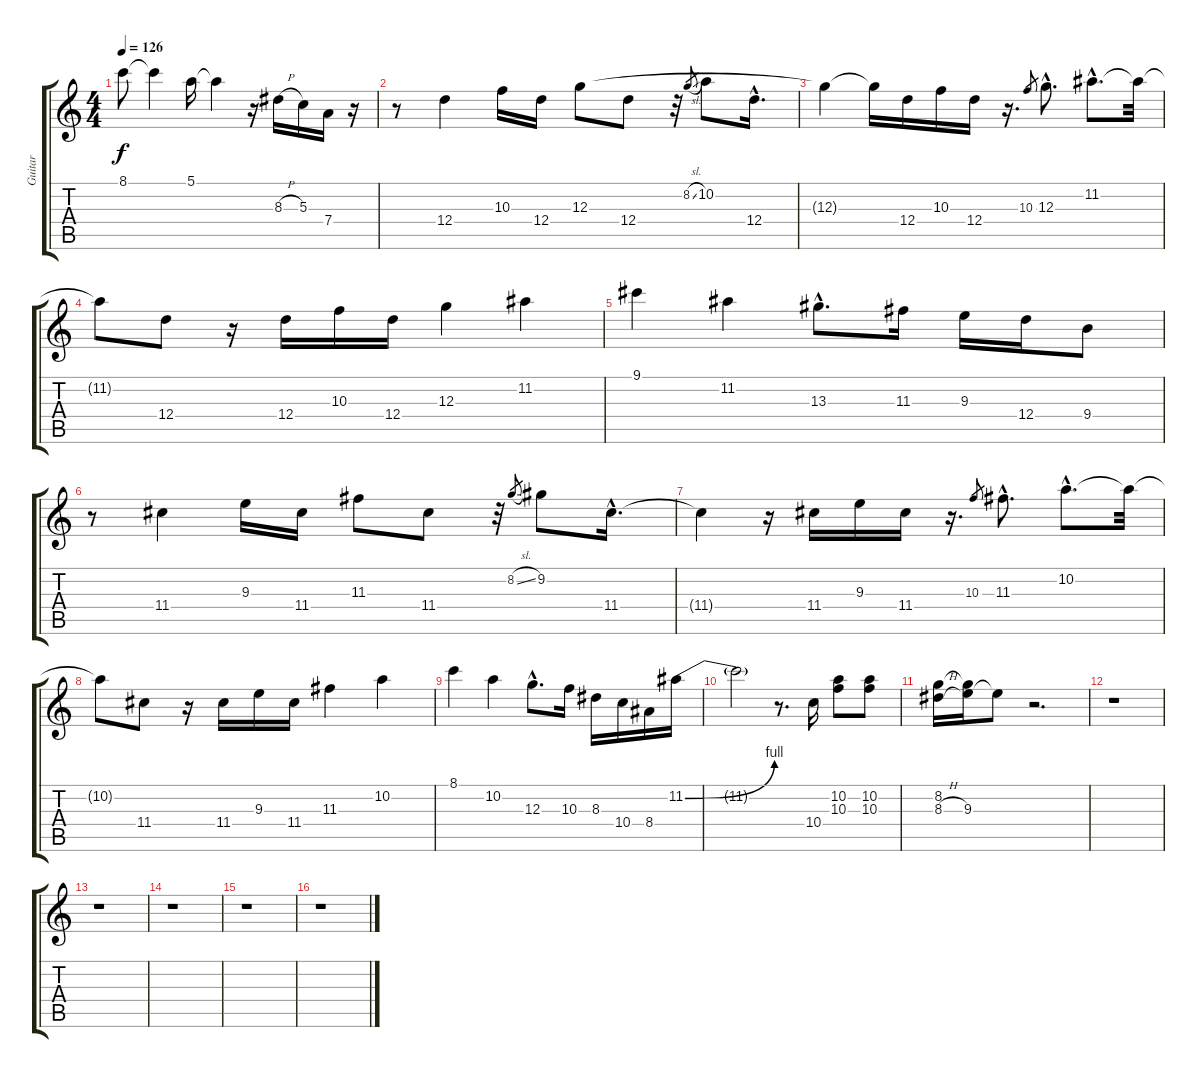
\track ("Guitar" "Guitar") {instrument overdrivenguitar}
\staff {score tabs}
\tuning (E4 B3 G3 D3 A2 E2) {hide}
\ts (4 4)
\tempo 126
\clef g2
\ks c
8.1{t}.8{dy f} 8.1{t}.4 5.1.16 5.1{t}.4 r.16 8.3{h}.16 5.3.16 7.4.16 r.16 |
r.8 12.4.4 10.3.16 12.4.16 12.3.8 12.4.8 r.32 8.2{sl}.8{gr} 10.2.8 12.4{hac}.16{d} |
12.3{t}.4 12.3{t}.16 12.4.16 10.3.16 12.4.16 r.16{d} 10.3.8{gr} 12.3{hac}.8{d} 11.2{hac}.8{d} 11.2{t}.32 |
11.2{t}.8 12.4.8 r.16 12.4.16 10.3.16 12.4.16 12.3.4 11.2.4 |
9.1.4 11.2.4 13.3{hac}.8{d} 11.3.16 9.3.16 12.4.16 9.4.8 |
r.8 11.4.4 9.3.16 11.4.16 11.3.8 11.4.8 r.32 8.2{sl}.8{gr} 9.2.8 11.4{hac}.16{d} |
11.4{t}.4 r.16 11.4.16 9.3.16 11.4.16 r.16{d} 10.3.8{gr} 11.3{hac}.8{d} 10.2{hac}.8{d} 10.2{t}.32 |
10.2{t}.8 11.4.8 r.16 11.4.16 9.3.16 11.4.16 11.3.4 10.2.4 |
8.1.4 10.2.4 12.3{hac}.8{d} 10.3.16 8.3.16 10.4.16 8.4.16 11.2{be (bend 0 0 60 4)}.16 |
11.2{t}.2 r.8{d} 10.4.16 (10.2 10.3).8 (10.2 10.3).8 |
(8.2 8.3{h}).16 (8.2{t} 9.3).16 9.3{t}.8 r.2{d} |
r.1 |
r.1 |
r.1 |
r.1 |
r.1
